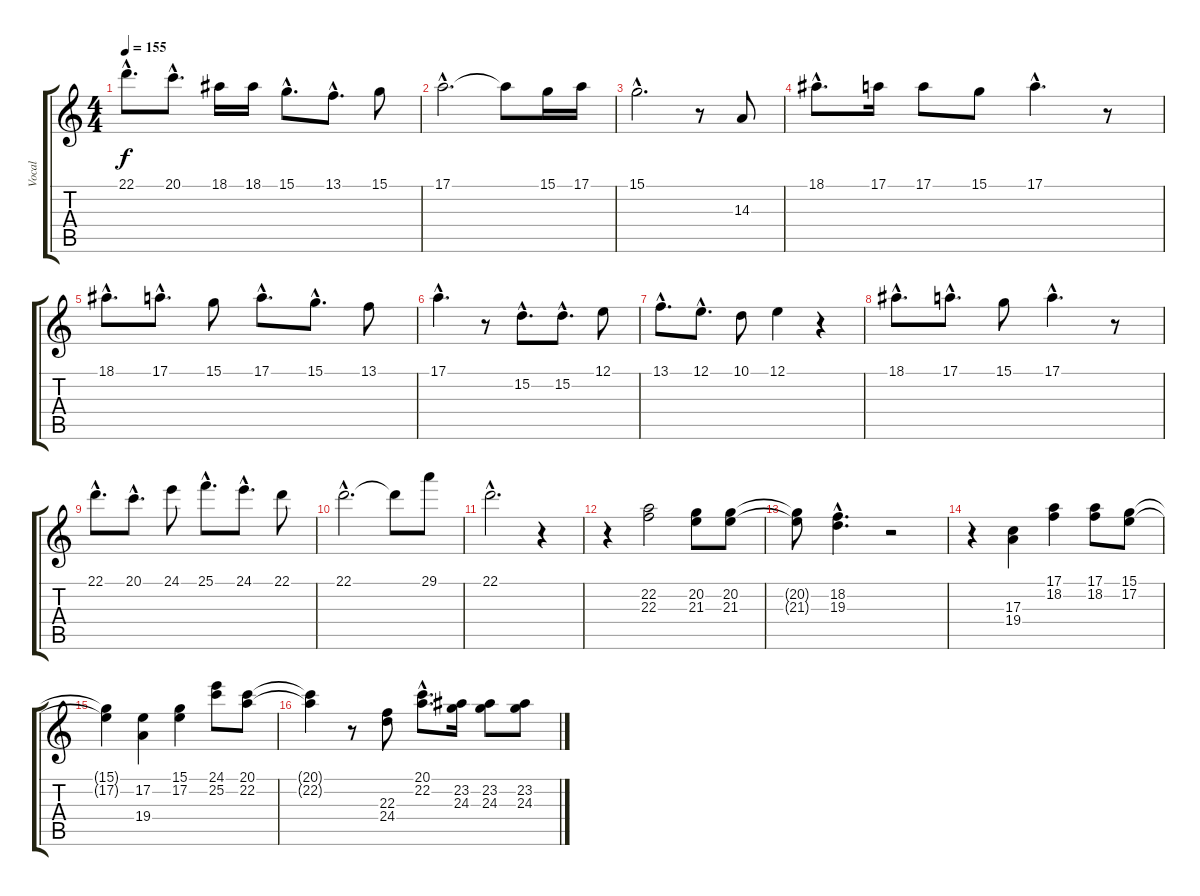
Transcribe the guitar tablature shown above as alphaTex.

\track ("Vocal" "Vocal") {instrument lead6voice}
\staff {score tabs}
\tuning (E4 B3 G3 D3 A2 E2) {hide}
\ts (4 4)
\tempo 155
\clef g2
\ks c
22.1{hac}.8{d dy f} 20.1{hac}.8{d} 18.1.16 18.1.16 15.1{hac}.8{d} 13.1{hac}.8{d} 15.1.8 |
17.1{hac}.2{d} 17.1{t}.8 15.1.16 17.1.16 |
15.1{hac}.2{d} r.8 14.3.8 |
18.1{hac}.8{d} 17.1.16 17.1.8 15.1.8 17.1{hac}.4{d} r.8 |
18.1{hac}.8{d} 17.1{hac}.8{d} 15.1.8 17.1{hac}.8{d} 15.1{hac}.8{d} 13.1.8 |
17.1{hac}.4{d} r.8 15.2{hac}.8{d} 15.2{hac}.8{d} 12.1.8 |
13.1{hac}.8{d} 12.1{hac}.8{d} 10.1.8 12.1.4 r.4 |
18.1{hac}.8{d} 17.1{hac}.8{d} 15.1.8 17.1{hac}.4{d} r.8 |
22.1{hac}.8{d} 20.1{hac}.8{d} 24.1.8 25.1{hac}.8{d} 24.1{hac}.8{d} 22.1.8 |
22.1{hac}.2{d} 22.1{t}.8 29.1.8 |
22.1{hac}.2{d} r.4 |
r.4 (22.2 22.3).2 (20.2 21.3).8 (20.2 21.3).8 |
(20.2{t} 21.3{t}).8 (18.2{hac} 19.3{hac}).4{d} r.2 |
r.4 (17.3 19.4).4 (17.1 18.2).4 (17.1 18.2).8 (15.1 17.2).8 |
(15.1{t} 17.2{t}).4 (17.2 19.4).4 (15.1 17.2).4 (24.1 25.2).8 (20.1 22.2).8 |
(20.1{t} 22.2{t}).4 r.8 (22.3 24.4).8 (20.1{hac} 22.2{hac}).8{d} (23.2 24.3).16 (23.2 24.3).8 (23.2 24.3).8
